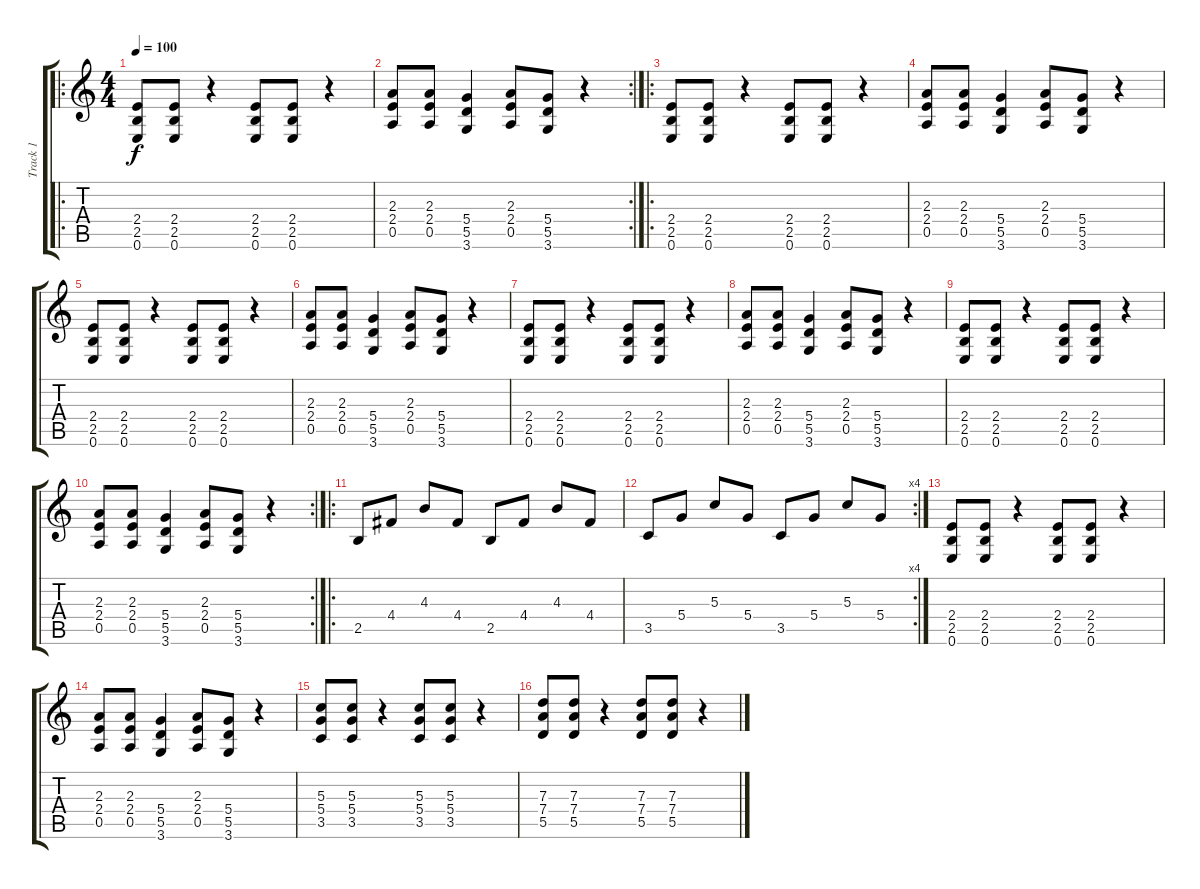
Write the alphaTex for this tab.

\track ("Track 1" "Track 1") {instrument distortionguitar}
\staff {score tabs}
\tuning (E4 B3 G3 D3 A2 E2) {hide}
\ro
\ts (4 4)
\tempo 100
\clef g2
\ks c
(2.4 2.5 0.6).8{dy f instrument distortionguitar} (2.4 2.5 0.6).8 r.4 (2.4 2.5 0.6).8 (2.4 2.5 0.6).8 r.4 |
\rc 2
(2.3 2.4 0.5).8 (2.3 2.4 0.5).8 (5.4 5.5 3.6).4 (2.3 2.4 0.5).8 (5.4 5.5 3.6).8 r.4 |
\ro
(2.4 2.5 0.6).8 (2.4 2.5 0.6).8 r.4 (2.4 2.5 0.6).8 (2.4 2.5 0.6).8 r.4 |
(2.3 2.4 0.5).8 (2.3 2.4 0.5).8 (5.4 5.5 3.6).4 (2.3 2.4 0.5).8 (5.4 5.5 3.6).8 r.4 |
(2.4 2.5 0.6).8 (2.4 2.5 0.6).8 r.4 (2.4 2.5 0.6).8 (2.4 2.5 0.6).8 r.4 |
(2.3 2.4 0.5).8 (2.3 2.4 0.5).8 (5.4 5.5 3.6).4 (2.3 2.4 0.5).8 (5.4 5.5 3.6).8 r.4 |
(2.4 2.5 0.6).8 (2.4 2.5 0.6).8 r.4 (2.4 2.5 0.6).8 (2.4 2.5 0.6).8 r.4 |
(2.3 2.4 0.5).8 (2.3 2.4 0.5).8 (5.4 5.5 3.6).4 (2.3 2.4 0.5).8 (5.4 5.5 3.6).8 r.4 |
(2.4 2.5 0.6).8 (2.4 2.5 0.6).8 r.4 (2.4 2.5 0.6).8 (2.4 2.5 0.6).8 r.4 |
\rc 2
(2.3 2.4 0.5).8 (2.3 2.4 0.5).8 (5.4 5.5 3.6).4 (2.3 2.4 0.5).8 (5.4 5.5 3.6).8 r.4 |
\ro
2.5.8 4.4.8 4.3.8 4.4.8 2.5.8 4.4.8 4.3.8 4.4.8 |
\rc 4
3.5.8 5.4.8 5.3.8 5.4.8 3.5.8 5.4.8 5.3.8 5.4.8 |
(2.4 2.5 0.6).8 (2.4 2.5 0.6).8 r.4 (2.4 2.5 0.6).8 (2.4 2.5 0.6).8 r.4 |
(2.3 2.4 0.5).8 (2.3 2.4 0.5).8 (5.4 5.5 3.6).4 (2.3 2.4 0.5).8 (5.4 5.5 3.6).8 r.4 |
(5.3 5.4 3.5).8 (5.3 5.4 3.5).8 r.4 (5.3 5.4 3.5).8 (5.3 5.4 3.5).8 r.4 |
(7.3 7.4 5.5).8 (7.3 7.4 5.5).8 r.4 (7.3 7.4 5.5).8 (7.3 7.4 5.5).8 r.4
